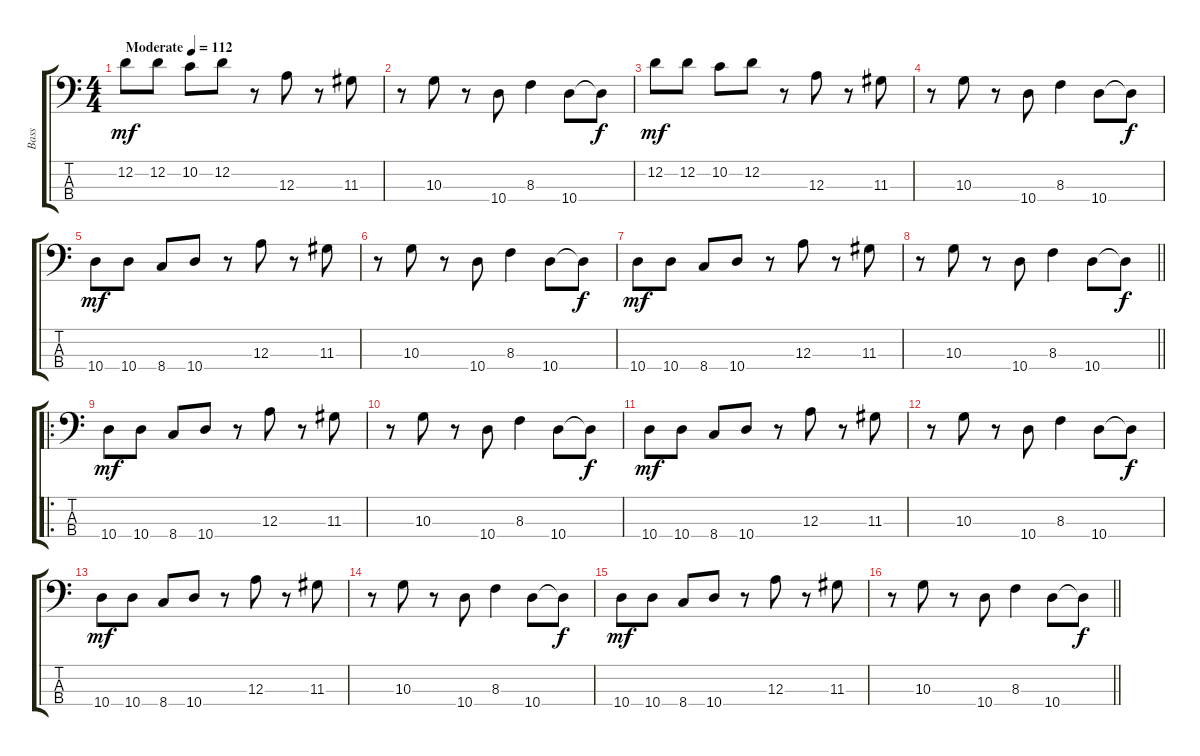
\track ("Bass" "Bass") {instrument electricbassfinger}
\staff {score tabs}
\tuning (G2 D2 A1 E1) {hide}
\ts (4 4)
\tempo (112 "Moderate")
\clef f4
\ks c
12.2.8{dy mf instrument electricbassfinger} 12.2.8 10.2.8 12.2.8 r.8 12.3.8 r.8 11.3.8 |
r.8 10.3.8 r.8 10.4.8 8.3.4 10.4.8 10.4{t}.8{dy f} |
12.2.8{dy mf} 12.2.8 10.2.8 12.2.8 r.8 12.3.8 r.8 11.3.8 |
r.8 10.3.8 r.8 10.4.8 8.3.4 10.4.8 10.4{t}.8{dy f} |
10.4.8{dy mf} 10.4.8 8.4.8 10.4.8 r.8 12.3.8 r.8 11.3.8 |
r.8 10.3.8 r.8 10.4.8 8.3.4 10.4.8 10.4{t}.8{dy f} |
10.4.8{dy mf} 10.4.8 8.4.8 10.4.8 r.8 12.3.8 r.8 11.3.8 |
\barLineRight lightlight
r.8 10.3.8 r.8 10.4.8 8.3.4 10.4.8 10.4{t}.8{dy f} |
\ro
10.4.8{dy mf} 10.4.8 8.4.8 10.4.8 r.8 12.3.8 r.8 11.3.8 |
r.8 10.3.8 r.8 10.4.8 8.3.4 10.4.8 10.4{t}.8{dy f} |
10.4.8{dy mf} 10.4.8 8.4.8 10.4.8 r.8 12.3.8 r.8 11.3.8 |
r.8 10.3.8 r.8 10.4.8 8.3.4 10.4.8 10.4{t}.8{dy f} |
10.4.8{dy mf} 10.4.8 8.4.8 10.4.8 r.8 12.3.8 r.8 11.3.8 |
r.8 10.3.8 r.8 10.4.8 8.3.4 10.4.8 10.4{t}.8{dy f} |
10.4.8{dy mf} 10.4.8 8.4.8 10.4.8 r.8 12.3.8 r.8 11.3.8 |
\barLineRight lightlight
r.8 10.3.8 r.8 10.4.8 8.3.4 10.4.8 10.4{t}.8{dy f}
